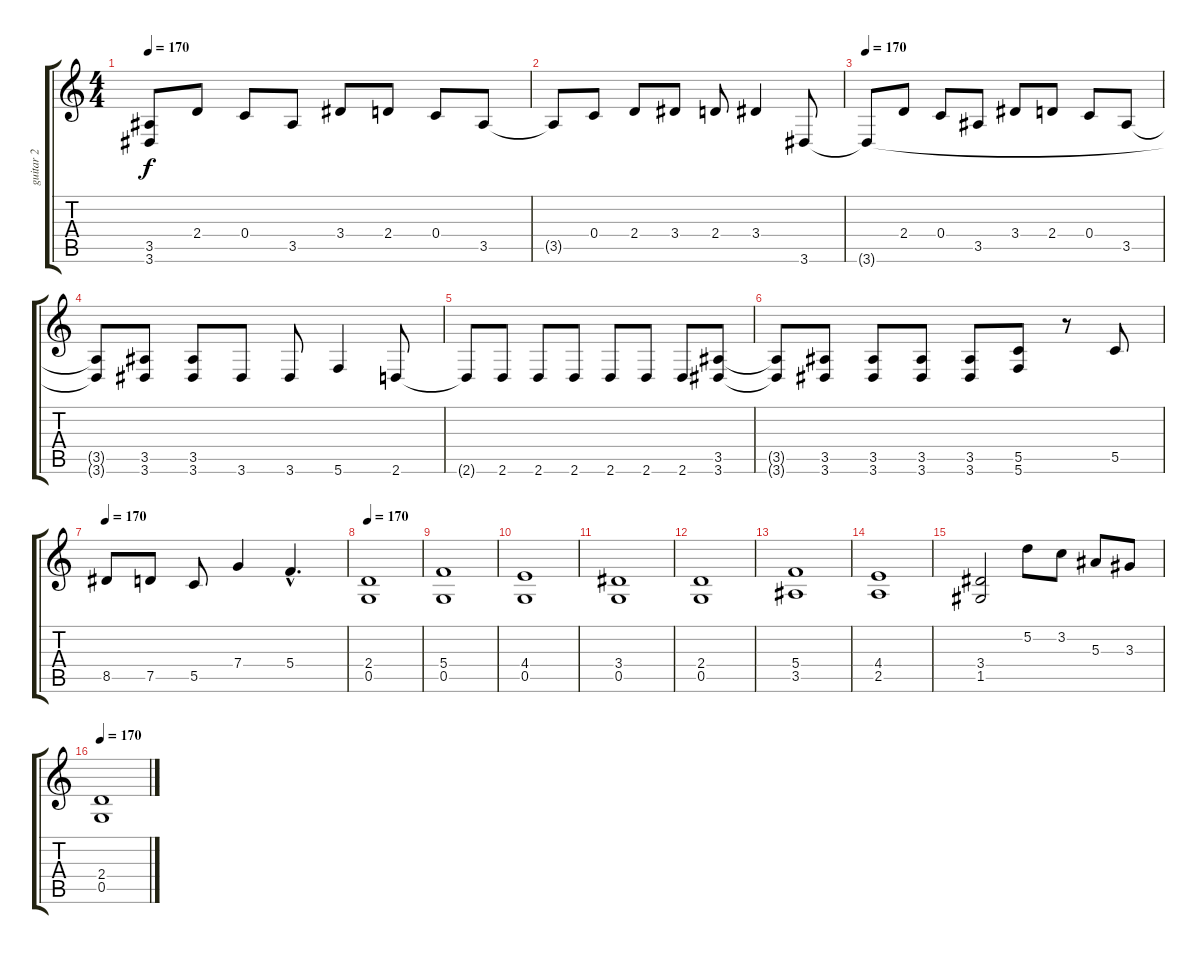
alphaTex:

\track ("guitar 2" "guitar 2") {instrument distortionguitar}
\staff {score tabs}
\tuning (D4 A3 F3 C3 G2 C2) {hide}
\ts (4 4)
\tempo 170
\clef g2
\ks c
(3.5{t} 3.6{t}).8{dy f} 2.4.8 0.4.8 3.5.8 3.4.8 2.4.8 0.4.8 3.5.8 |
3.5{t}.8 0.4.8 2.4.8 3.4.8 2.4.8 3.4.4 3.6.8 |
\tempo 170
3.6{t}.8 2.4.8 0.4.8 3.5.8 3.4.8 2.4.8 0.4.8 3.5.8 |
(3.5{t} 3.6{t}).8 (3.5 3.6).8 (3.5 3.6).8 3.6.8 3.6.8 5.6.4 2.6.8 |
2.6{t}.8 2.6.8 2.6.8 2.6.8 2.6.8 2.6.8 2.6.8 (3.5 3.6).8 |
(3.5{t} 3.6{t}).8 (3.5 3.6).8 (3.5 3.6).8 (3.5 3.6).8 (3.5 3.6).8 (5.5 5.6).8 r.8 5.5.8 |
\tempo 170
8.5.8 7.5.8 5.5.8 7.4.4 5.4{hac}.4{d} |
\tempo 170
(2.4 0.5).1 |
(5.4 0.5).1 |
(4.4 0.5).1 |
(3.4 0.5).1 |
(2.4 0.5).1 |
(5.4 3.5).1 |
(4.4 2.5).1 |
(3.4 1.5).2 5.2.8 3.2.8 5.3.8 3.3.8 |
\tempo 170
(2.4 0.5).1
